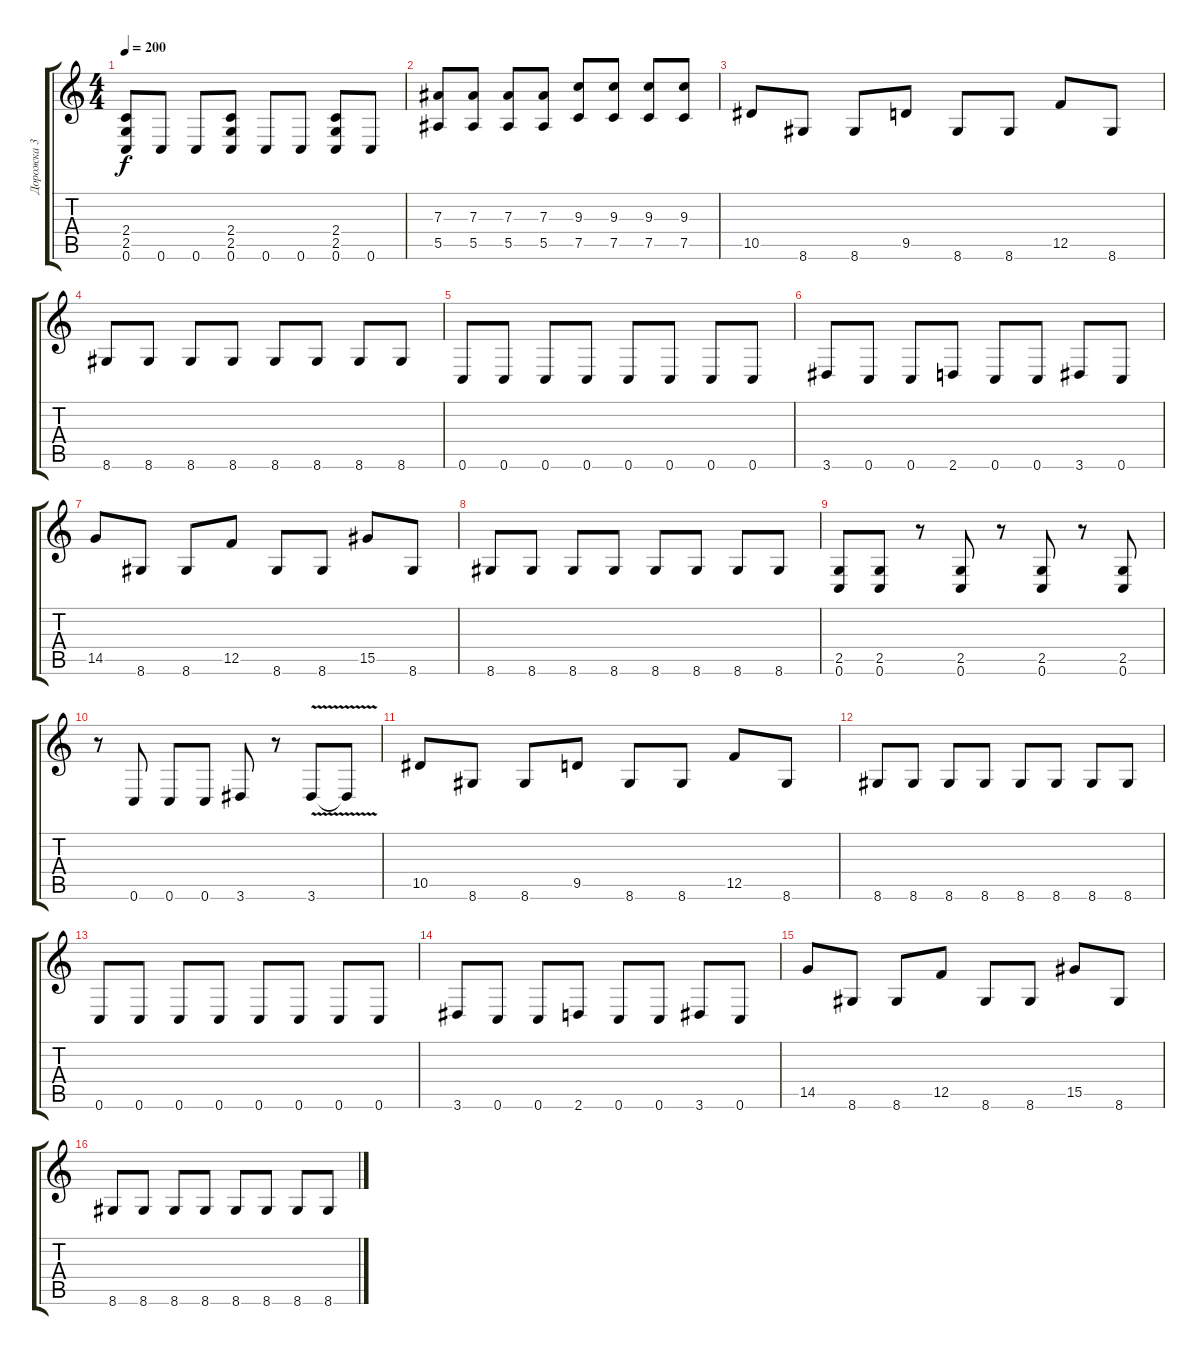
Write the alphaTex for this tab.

\track ("Дорожка 3" "Дорожка 3") {instrument distortionguitar}
\staff {score tabs}
\tuning (C4 G3 Eb3 Bb2 F2 C2) {hide}
\ts (4 4)
\tempo 200
\clef g2
\ks c
(2.4 2.5 0.6).8{dy f} 0.6.8 0.6.8 (2.4 2.5 0.6).8 0.6.8 0.6.8 (2.4 2.5 0.6).8 0.6.8 |
(7.3 5.5).8 (7.3 5.5).8 (7.3 5.5).8 (7.3 5.5).8 (9.3 7.5).8 (9.3 7.5).8 (9.3 7.5).8 (9.3 7.5).8 |
10.5.8 8.6.8 8.6.8 9.5.8 8.6.8 8.6.8 12.5.8 8.6.8 |
8.6.8 8.6.8 8.6.8 8.6.8 8.6.8 8.6.8 8.6.8 8.6.8 |
0.6.8 0.6.8 0.6.8 0.6.8 0.6.8 0.6.8 0.6.8 0.6.8 |
3.6.8 0.6.8 0.6.8 2.6.8 0.6.8 0.6.8 3.6.8 0.6.8 |
14.5.8 8.6.8 8.6.8 12.5.8 8.6.8 8.6.8 15.5.8 8.6.8 |
8.6.8 8.6.8 8.6.8 8.6.8 8.6.8 8.6.8 8.6.8 8.6.8 |
(2.5 0.6).8 (2.5 0.6).8 r.8 (2.5 0.6).8 r.8 (2.5 0.6).8 r.8 (2.5 0.6).8 |
r.8 0.6.8 0.6.8 0.6.8 3.6.8 r.8 3.6{v}.8 3.6{t}.8 |
10.5.8 8.6.8 8.6.8 9.5.8 8.6.8 8.6.8 12.5.8 8.6.8 |
8.6.8 8.6.8 8.6.8 8.6.8 8.6.8 8.6.8 8.6.8 8.6.8 |
0.6.8 0.6.8 0.6.8 0.6.8 0.6.8 0.6.8 0.6.8 0.6.8 |
3.6.8 0.6.8 0.6.8 2.6.8 0.6.8 0.6.8 3.6.8 0.6.8 |
14.5.8 8.6.8 8.6.8 12.5.8 8.6.8 8.6.8 15.5.8 8.6.8 |
8.6.8 8.6.8 8.6.8 8.6.8 8.6.8 8.6.8 8.6.8 8.6.8
